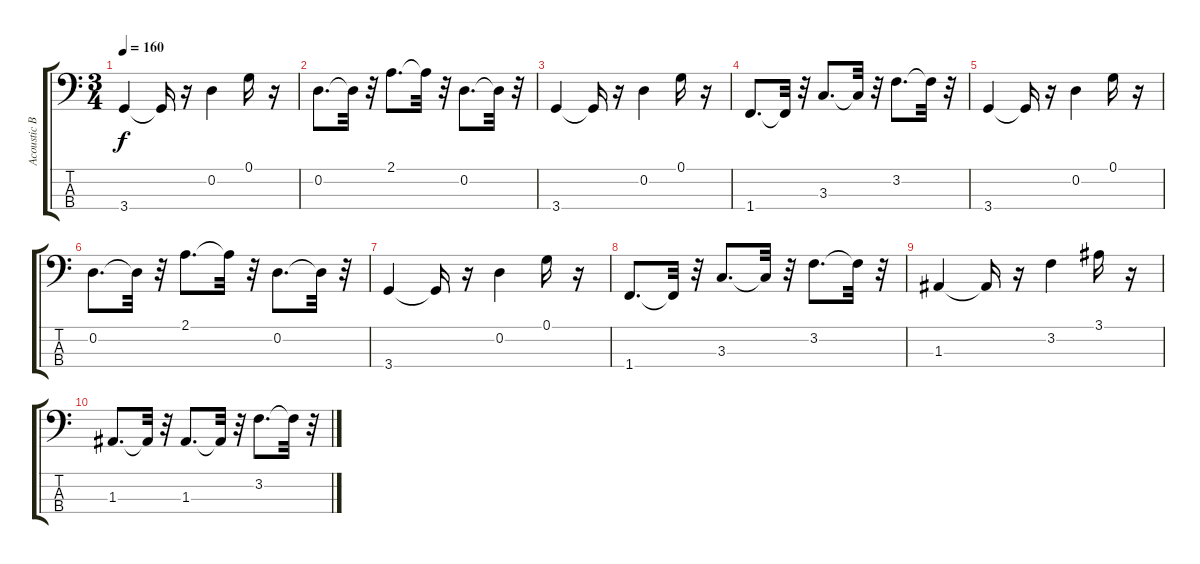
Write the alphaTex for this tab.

\track ("Acoustic Bass" "Acoustic B") {instrument acousticbass}
\staff {score tabs}
\tuning (G2 D2 A1 E1) {hide}
\ts (3 4)
\tempo 160
\clef f4
\ks c
3.4.4{dy f volume 13} 3.4{t}.16 r.16 0.2.4{volume 13} 0.1.16{volume 12} r.16 |
0.2.8{d volume 12} 0.2{t}.32 r.32 2.1.8{d volume 12} 2.1{t}.32 r.32 0.2.8{d volume 11} 0.2{t}.32 r.32 |
3.4.4{volume 11} 3.4{t}.16 r.16 0.2.4{volume 10} 0.1.16{volume 10} r.16 |
1.4.8{d volume 9} 1.4{t}.32 r.32 3.3.8{d volume 9} 3.3{t}.32 r.32 3.2.8{d volume 8} 3.2{t}.32 r.32 |
3.4.4{volume 8} 3.4{t}.16 r.16 0.2.4{volume 7} 0.1.16{volume 7} r.16 |
0.2.8{d volume 7} 0.2{t}.32 r.32 2.1.8{d volume 6} 2.1{t}.32 r.32 0.2.8{d volume 6} 0.2{t}.32 r.32 |
3.4.4{volume 5} 3.4{t}.16 r.16 0.2.4{volume 5} 0.1.16{volume 4} r.16 |
1.4.8{d volume 4} 1.4{t}.32 r.32 3.3.8{d volume 4} 3.3{t}.32 r.32 3.2.8{d volume 3} 3.2{t}.32 r.32 |
1.3.4{volume 3} 1.3{t}.16 r.16 3.2.4{volume 2} 3.1.16{volume 2} r.16 |
1.3.8{d volume 1} 1.3{t}.32 r.32 1.3.8{d volume 1} 1.3{t}.32 r.32 3.2.8{d volume 0} 3.2{t}.32 r.32
